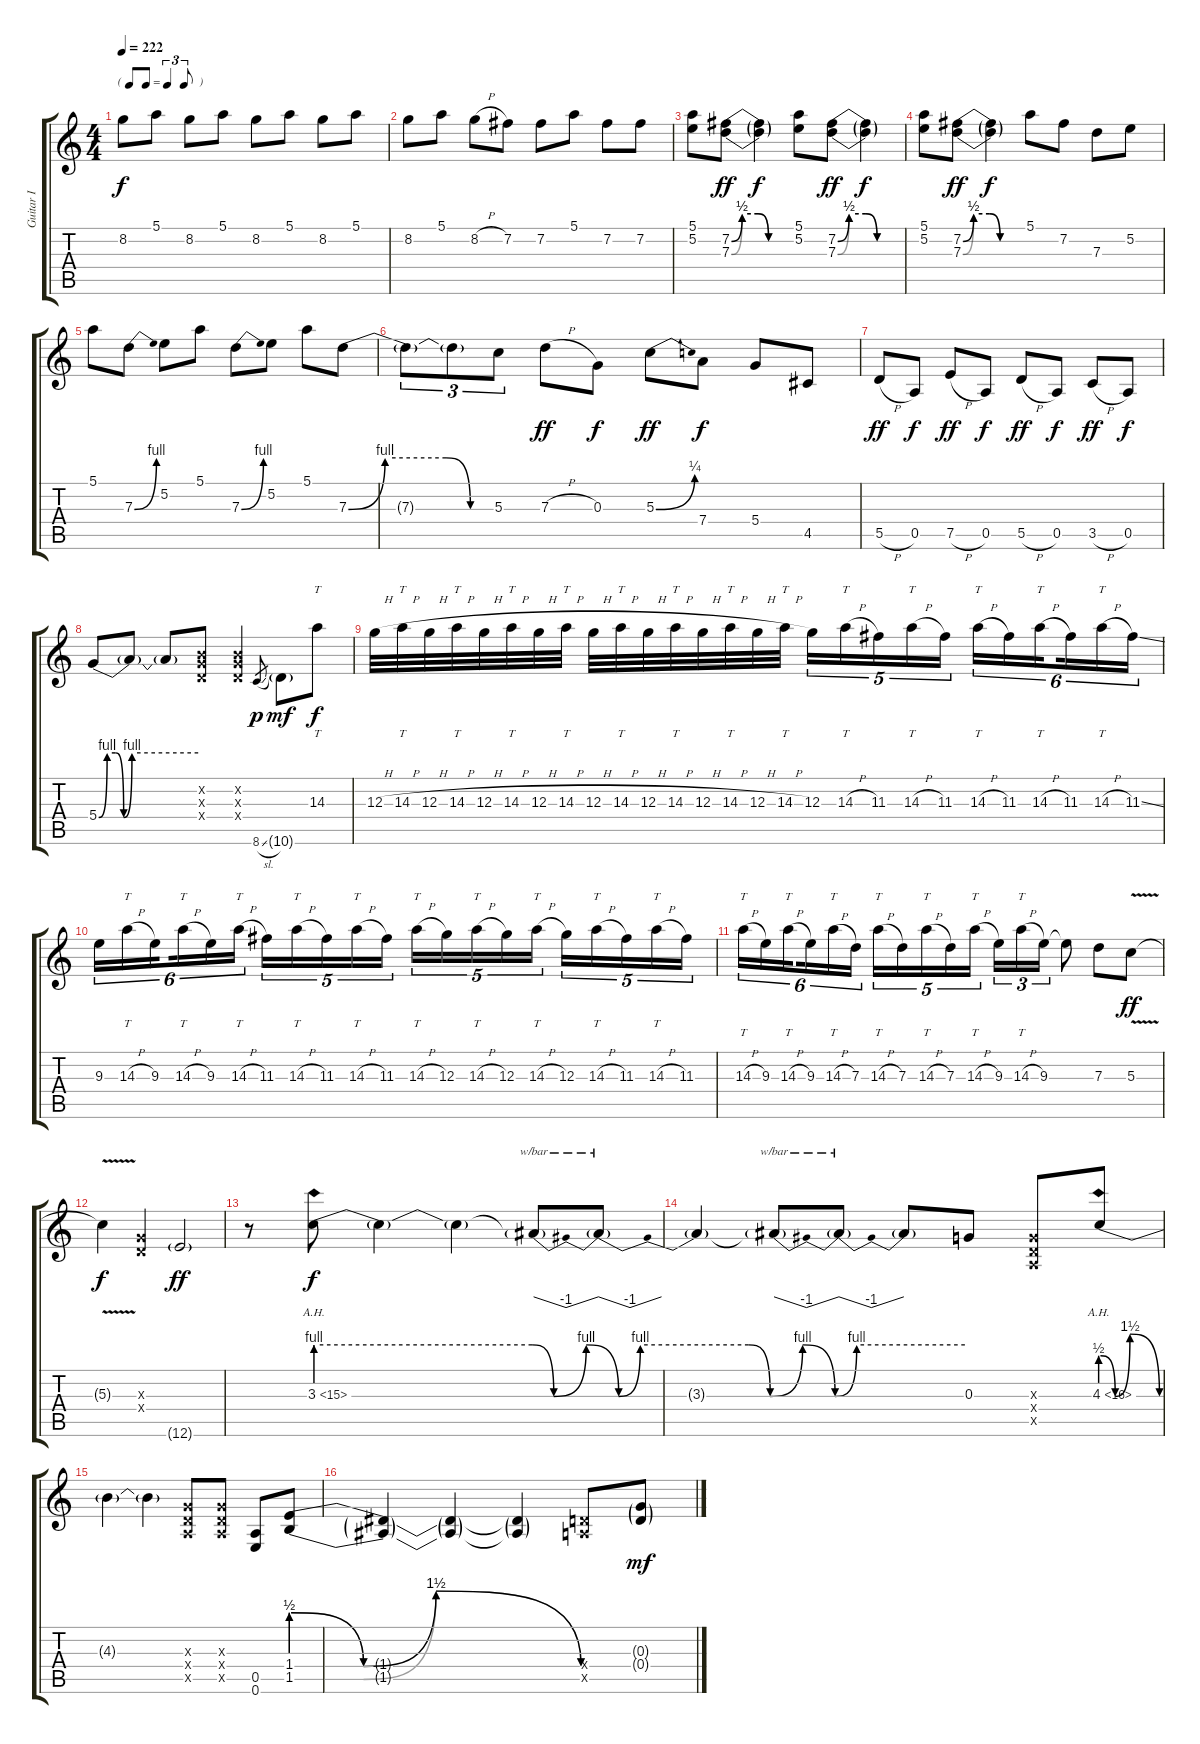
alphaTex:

\track ("Guitar I" "Guitar I") {instrument overdrivenguitar}
\staff {score tabs}
\tuning (E4 B3 G3 D3 A2 E2) {hide}
\ts (4 4)
\tf triplet8th
\tempo 222
\clef g2
\ks c
8.2{t}.8{dy f} 5.1.8 8.2.8 5.1.8 8.2.8 5.1.8 8.2.8 5.1.8 |
8.2.8 5.1.8 8.2{h}.8 7.2.8 7.2.8 5.1.8 7.2.8 7.2.8 |
(5.1 5.2).8 (7.2{be (custom 0 0 10 2 25 2 35 0 60 0)} 7.3{be (custom 0 0 10 2 25 2 35 0 60 0)}).8{dy ff} (7.2{t} 7.3{t}).4{dy f} (5.1 5.2).8 (7.2{be (custom 0 0 10 2 25 2 35 0 60 0)} 7.3{be (custom 0 0 10 2 25 2 35 0 60 0)}).8{dy ff} (7.2{t} 7.3{t}).4{dy f} |
(5.1 5.2).8 (7.2{be (custom 0 0 10 2 25 2 35 0 60 0)} 7.3{be (custom 0 0 10 2 25 2 35 0 60 0)}).8{dy ff} (7.2{t} 7.3{t}).4{dy f} 5.1.8 7.2.8 7.3.8 5.2.8 |
5.1.8 7.3{be (bend 0 0 60 4)}.8 5.2.8 5.1.8 7.3{be (bend 0 0 60 4)}.8 5.2.8 5.1.8 7.3{be (custom 0 0 15 4 40 4 50 0 60 0)}.8 |
7.3{t}.8{tu (3 2)} 7.3{t}.8{tu (3 2)} 5.3.8{tu (3 2)} 7.3{h}.8{dy ff} 0.3.8{dy f} 5.3{be (bend 0 0 60 1)}.8{dy ff} 7.4.8{dy f} 5.4.8 4.5.8 |
5.5{h}.8{dy ff} 0.5.8{dy f} 7.5{h}.8{dy ff} 0.5.8{dy f} 5.5{h}.8{dy ff} 0.5.8{dy f} 3.5{h}.8{dy ff} 0.5.8{dy f} |
5.4{be (custom 0 0 5 4 10 4 15 0 20 4 60 4)}.8 5.4{t}.8 5.4{t}.8 (0.2{x} 0.3{x} 0.4{x}).8 (0.2{x} 0.3{x} 0.4{x}).4 8.6{sl}.8{gr dy p} 10.6{g}.8{dy mf} 14.3.8{tt dy f} |
12.3{h}.32 14.3{h}.32{tt} 12.3{h}.32 14.3{h}.32{tt} 12.3{h}.32 14.3{h}.32{tt} 12.3{h}.32 14.3{h}.32{tt} 12.3{h}.32 14.3{h}.32{tt} 12.3{h}.32 14.3{h}.32{tt} 12.3{h}.32 14.3{h}.32{tt} 12.3{h}.32 14.3{h}.32{tt} 12.3.16{tu (5 4)} 14.3{h}.16{tt tu (5 4)} 11.3.16{tu (5 4)} 14.3{h}.16{tt tu (5 4)} 11.3.16{tu (5 4)} 14.3{h}.16{tt tu (6 4)} 11.3.16{tu (6 4)} 14.3{h}.16{tt tu (6 4) beam splitsecondary} 11.3.16{tu (6 4)} 14.3{h}.16{tt tu (6 4)} 11.3{ss}.16{tu (6 4)} |
9.3.16{tu (6 4)} 14.3{h}.16{tt tu (6 4)} 9.3.16{tu (6 4) beam splitsecondary} 14.3{h}.16{tt tu (6 4)} 9.3.16{tu (6 4)} 14.3{h}.16{tt tu (6 4)} 11.3.16{tu (5 4)} 14.3{h}.16{tt tu (5 4)} 11.3.16{tu (5 4)} 14.3{h}.16{tt tu (5 4)} 11.3.16{tu (5 4)} 14.3{h}.16{tt tu (5 4)} 12.3.16{tu (5 4)} 14.3{h}.16{tt tu (5 4)} 12.3.16{tu (5 4)} 14.3{h}.16{tt tu (5 4)} 12.3.16{tu (5 4)} 14.3{h}.16{tt tu (5 4)} 11.3.16{tu (5 4)} 14.3{h}.16{tt tu (5 4)} 11.3.16{tu (5 4)} |
14.3{h}.16{tt tu (6 4)} 9.3.16{tu (6 4)} 14.3{h}.16{tt tu (6 4) beam splitsecondary} 9.3.16{tu (6 4)} 14.3{h}.16{tt tu (6 4)} 7.3.16{tu (6 4)} 14.3{h}.16{tt tu (5 4)} 7.3.16{tu (5 4)} 14.3{h}.16{tt tu (5 4)} 7.3.16{tu (5 4)} 14.3{h}.16{tt tu (5 4)} 9.3.16{tu (3 2)} 14.3{h}.16{tt tu (3 2)} 9.3.16{tu (3 2)} 9.3{t}.8 7.3.8 5.3{v}.8{dy ff} |
5.3{t}.4{dy f} (0.3{x} 0.4{x}).4 12.6{g}.2{dy ff} |
r.8 3.3{be (custom 0 4 20 4 22 0 25 4 28 0 30 4 40 4 42 0 45 4 48 0 50 4 60 4) ah 12}.8{dy f} 3.3{t}.4 3.3{t}.4 3.3{t}.8{tbe (dip default 0 0 30 -4 60 0)} 3.3{t}.8{tbe (dip default 0 0 30 -4 60 0)} |
3.3{t}.4 3.3{t}.8{tbe (dip default 0 0 30 -4 60 0)} 3.3{t}.8{tbe (dip default 0 0 30 -4 60 0)} 3.3{t}.8 0.3.8 (0.3{x} 0.4{x} 0.5{x}).8 4.3{be (custom 0 2 15 0 30 6 60 0) ah 12}.8 |
4.3{t}.4 4.3{t}.4 (0.3{x} 0.4{x} 0.5{x}).8 (0.3{x} 0.4{x} 0.5{x}).8 (0.5 0.6).8 (1.4{be (custom 0 2 15 0 30 6 60 0)} 1.5{be (custom 0 2 15 0 30 6 60 0)}).8 |
(1.4{t} 1.5{t}).4 (1.4{t} 1.5{t}).4 (1.4{t} 1.5{t}).4 (0.4{x} 0.5{x}).8 (0.3{g} 0.4{g}).8{dy mf}
